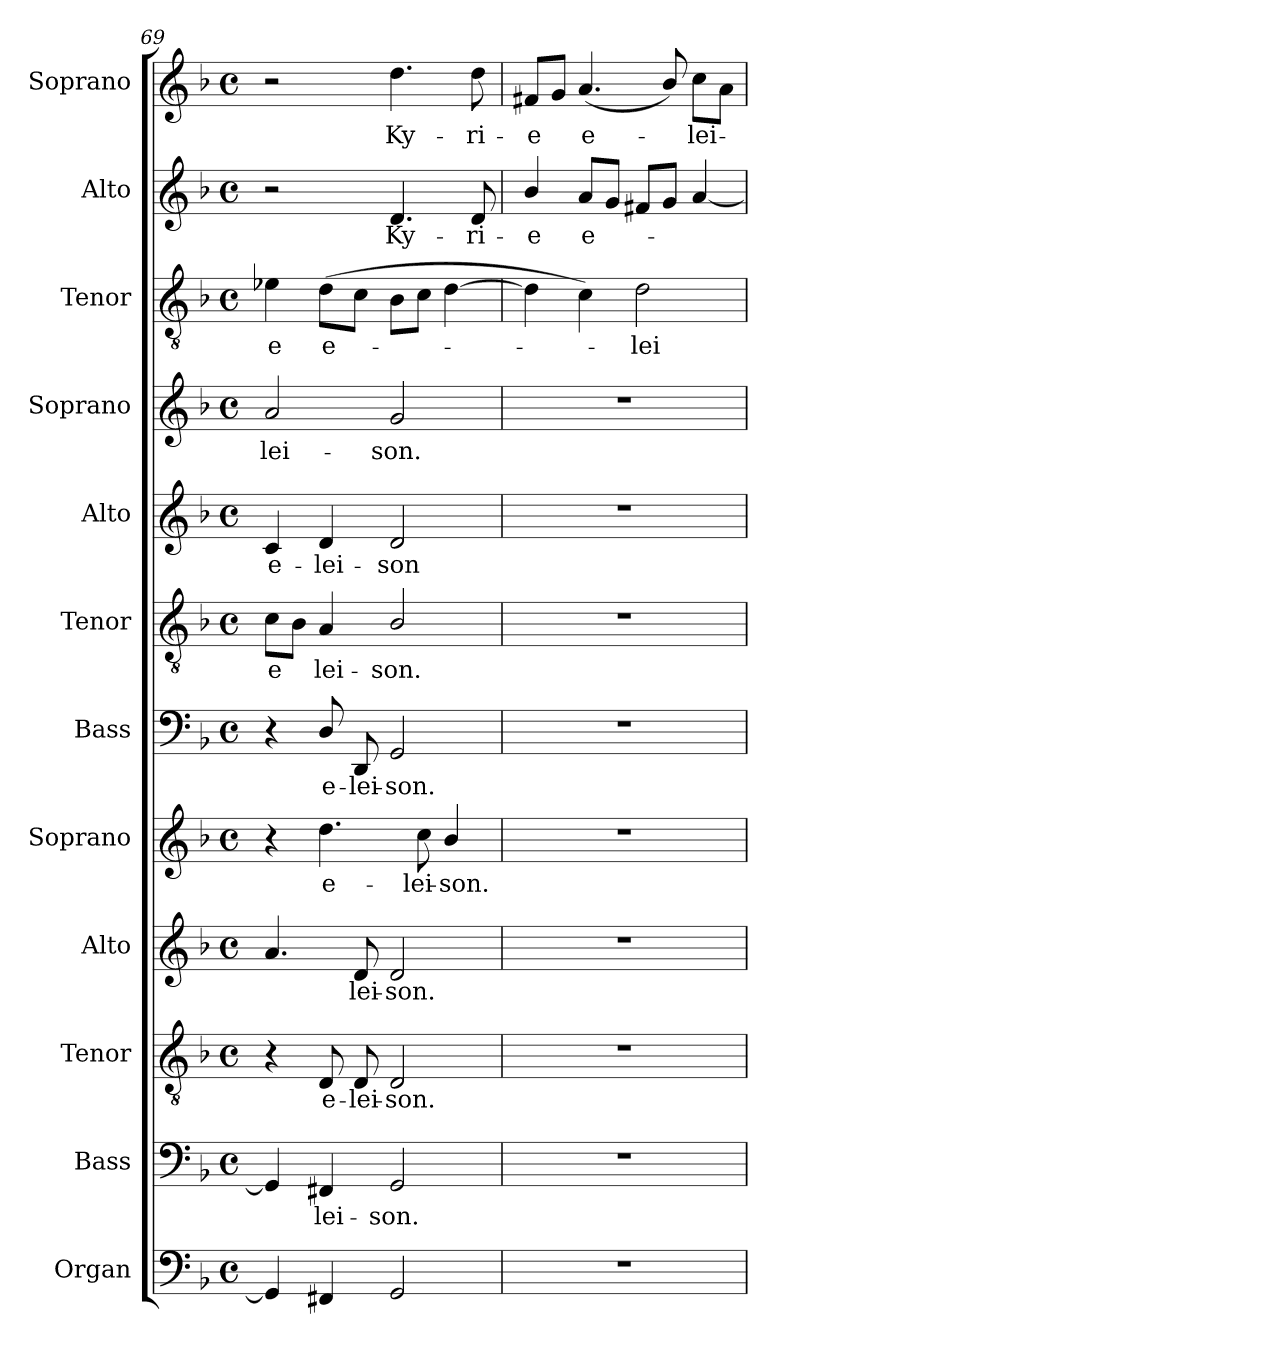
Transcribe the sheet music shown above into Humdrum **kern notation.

**kern	**kern	**text	**kern	**text	**kern	**text	**kern	**text	**kern	**text	**kern	**text	**kern	**text	**kern	**text	**kern	**text	**kern	**text	**kern	**text
*part12	*part11	*part11	*part10	*part10	*part9	*part9	*part8	*part8	*part7	*part7	*part6	*part6	*part5	*part5	*part4	*part4	*part3	*part3	*part2	*part2	*part1	*part1
*staff12	*staff11	*staff11	*staff10	*staff10	*staff9	*staff9	*staff8	*staff8	*staff7	*staff7	*staff6	*staff6	*staff5	*staff5	*staff4	*staff4	*staff3	*staff3	*staff2	*staff2	*staff1	*staff1
*I"Organ	*I"Bass	*	*I"Tenor	*	*I"Alto	*	*I"Soprano	*	*I"Bass	*	*I"Tenor	*	*I"Alto	*	*I"Soprano	*	*I"Tenor	*	*I"Alto	*	*I"Soprano	*
*I'Org.	*I'B.	*	*I'T.	*	*I'A.	*	*I'S.	*	*I'B.	*	*I'T.	*	*I'A.	*	*I'S.	*	*I'T.	*	*I'A.	*	*I'S.	*
*clefF4	*clefF4	*	*clefGv2	*	*clefG2	*	*clefG2	*	*clefF4	*	*clefGv2	*	*clefG2	*	*clefG2	*	*clefGv2	*	*clefG2	*	*clefG2	*
*	*	*	*ITrd7c12	*	*	*	*	*	*	*	*ITrd7c12	*	*	*	*	*	*ITrd7c12	*	*	*	*	*
*k[b-]	*k[b-]	*	*k[b-]	*	*k[b-]	*	*k[b-]	*	*k[b-]	*	*k[b-]	*	*k[b-]	*	*k[b-]	*	*k[b-]	*	*k[b-]	*	*k[b-]	*
*F:	*F:	*	*F:	*	*F:	*	*F:	*	*F:	*	*F:	*	*F:	*	*F:	*	*F:	*	*F:	*	*F:	*
*M4/4	*M4/4	*	*M4/4	*	*M4/4	*	*M4/4	*	*M4/4	*	*M4/4	*	*M4/4	*	*M4/4	*	*M4/4	*	*M4/4	*	*M4/4	*
*met(c)	*met(c)	*	*met(c)	*	*met(c)	*	*met(c)	*	*met(c)	*	*met(c)	*	*met(c)	*	*met(c)	*	*met(c)	*	*met(c)	*	*met(c)	*
=69	=69	=69	=69	=69	=69	=69	=69	=69	=69	=69	=69	=69	=69	=69	=69	=69	=69	=69	=69	=69	=69	=69
!	!	!	!	!	!	!	!	!	!	!	!	!LO:LY:b:color=#000000	!	!	!	!	!	!	!	!	!	!
!	!	!	!	!	!	!	!	!	!	!	!	!	!	!LO:LY:b:color=#000000	!	!	!	!	!	!	!	!
!	!	!	!	!	!	!	!	!	!	!	!	!	!	!	!	!LO:LY:b:color=#000000	!	!	!	!	!	!
!	!	!	!	!	!	!	!	!	!	!	!	!	!	!	!	!	!	!LO:LY:b:color=#000000	!	!	!	!
4GGi/]	4GGi/]	.	4r	.	4.ai/	.	4r	.	4r	.	8Ci\L	e	4ci/	e-	2ai/	-lei-	4E-Xi\	-e	2r	.	2r	.
.	.	.	.	.	.	.	.	.	.	.	8BB-i\J	.	.	.	.	.	.	.	.	.	.	.
!	!	!LO:LY:b:color=#000000	!	!	!	!	!	!	!	!	!	!	!	!	!	!	!	!	!	!	!	!
!	!	!	!	!LO:LY:b:color=#000000	!	!	!	!	!	!	!	!	!	!	!	!	!	!	!	!	!	!
!	!	!	!	!	!	!	!	!LO:LY:b:color=#000000	!	!	!	!	!	!	!	!	!	!	!	!	!	!
!	!	!	!	!	!	!	!	!	!	!LO:LY:b:color=#000000	!	!	!	!	!	!	!	!	!	!	!	!
!	!	!	!	!	!	!	!	!	!	!	!	!LO:LY:b:color=#000000	!	!	!	!	!	!	!	!	!	!
!	!	!	!	!	!	!	!	!	!	!	!	!	!	!LO:LY:b:color=#000000	!	!	!	!	!	!	!	!
!	!	!	!	!	!	!	!	!	!	!	!	!	!	!	!	!	!	!LO:LY:b:color=#000000	!	!	!	!
4FF#Xi/	4FF#Xi/	-lei-	8DDi/	e-	.	.	4.ddi\	e-	8Di/	e-	4AAi/	lei-	4di/	-lei-	.	.	(8Di\L	e-	.	.	.	.
!	!	!	!	!LO:LY:b:color=#000000	!	!	!	!	!	!	!	!	!	!	!	!	!	!	!	!	!	!
!	!	!	!	!	!	!LO:LY:b:color=#000000	!	!	!	!	!	!	!	!	!	!	!	!	!	!	!	!
!	!	!	!	!	!	!	!	!	!	!LO:LY:b:color=#000000	!	!	!	!	!	!	!	!	!	!	!	!
.	.	.	8DDi/	-lei-	8di/	-lei-	.	.	8DDi/	-lei-	.	.	.	.	.	.	8Ci\J	.	.	.	.	.
!	!	!LO:LY:b:color=#000000	!	!	!	!	!	!	!	!	!	!	!	!	!	!	!	!	!	!	!	!
!	!	!	!	!LO:LY:b:color=#000000	!	!	!	!	!	!	!	!	!	!	!	!	!	!	!	!	!	!
!	!	!	!	!	!	!LO:LY:b:color=#000000	!	!	!	!	!	!	!	!	!	!	!	!	!	!	!	!
!	!	!	!	!	!	!	!	!	!	!LO:LY:b:color=#000000	!	!	!	!	!	!	!	!	!	!	!	!
!	!	!	!	!	!	!	!	!	!	!	!	!LO:LY:b:color=#000000	!	!	!	!	!	!	!	!	!	!
!	!	!	!	!	!	!	!	!	!	!	!	!	!	!LO:LY:b:color=#000000	!	!	!	!	!	!	!	!
!	!	!	!	!	!	!	!	!	!	!	!	!	!	!	!	!LO:LY:b:color=#000000	!	!	!	!	!	!
!	!	!	!	!	!	!	!	!	!	!	!	!	!	!	!	!	!	!	!	!LO:LY:b:color=#000000	!	!
!	!	!	!	!	!	!	!	!	!	!	!	!	!	!	!	!	!	!	!	!	!	!LO:LY:b:color=#000000
2GGi/	2GGi/	-son.	2DDi/	-son.	2di/	-son.	.	.	2GGi/	-son.	2BB-i/	-son.	2di/	-son	2gi/	-son.	8BB-i\L	.	4.di/	Ky-	4.ddi\	Ky-
!	!	!	!	!	!	!	!	!LO:LY:b:color=#000000	!	!	!	!	!	!	!	!	!	!	!	!	!	!
.	.	.	.	.	.	.	8cci\	-lei-	.	.	.	.	.	.	.	.	8Ci\J	.	.	.	.	.
!	!	!	!	!	!	!	!	!LO:LY:b:color=#000000	!	!	!	!	!	!	!	!	!	!	!	!	!	!
.	.	.	.	.	.	.	4b-i/	-son.	.	.	.	.	.	.	.	.	[>4Di\	.	.	.	.	.
!	!	!	!	!	!	!	!	!	!	!	!	!	!	!	!	!	!	!	!	!LO:LY:b:color=#000000	!	!
!	!	!	!	!	!	!	!	!	!	!	!	!	!	!	!	!	!	!	!	!	!	!LO:LY:b:color=#000000
.	.	.	.	.	.	.	.	.	.	.	.	.	.	.	.	.	.	.	8di/	-ri-	8ddi\	-ri-
=70	=70	=70	=70	=70	=70	=70	=70	=70	=70	=70	=70	=70	=70	=70	=70	=70	=70	=70	=70	=70	=70	=70
!	!	!	!	!	!	!	!	!	!	!	!	!	!	!	!	!	!	!	!	!LO:LY:b:color=#000000	!	!
!	!	!	!	!	!	!	!	!	!	!	!	!	!	!	!	!	!	!	!	!	!	!LO:LY:b:color=#000000
1r	1r	.	1r	.	1r	.	1r	.	1r	.	1r	.	1r	.	1r	.	4Di\]	.	4b-i/	-e	8f#Xi/L	-e
.	.	.	.	.	.	.	.	.	.	.	.	.	.	.	.	.	.	.	.	.	8gi/J	.
!	!	!	!	!	!	!	!	!	!	!	!	!	!	!	!	!	!	!	!	!LO:LY:b:color=#000000	!	!
!	!	!	!	!	!	!	!	!	!	!	!	!	!	!	!	!	!	!	!	!	!	!LO:LY:b:color=#000000
.	.	.	.	.	.	.	.	.	.	.	.	.	.	.	.	.	4Ci\)	.	8ai/L	e-	(4.ai/	e-
.	.	.	.	.	.	.	.	.	.	.	.	.	.	.	.	.	.	.	8gi/J	.	.	.
!	!	!	!	!	!	!	!	!	!	!	!	!	!	!	!	!	!	!LO:LY:b:color=#000000	!	!	!	!
.	.	.	.	.	.	.	.	.	.	.	.	.	.	.	.	.	2Di\	-lei-	8f#Xi/L	.	.	.
.	.	.	.	.	.	.	.	.	.	.	.	.	.	.	.	.	.	.	8gi/J	.	8b-i/)	.
!	!	!	!	!	!	!	!	!	!	!	!	!	!	!	!	!	!	!	!	!	!	!LO:LY:b:color=#000000
.	.	.	.	.	.	.	.	.	.	.	.	.	.	.	.	.	.	.	[<4ai/	.	8cci\L	-lei-
.	.	.	.	.	.	.	.	.	.	.	.	.	.	.	.	.	.	.	.	.	8ai\J	.
=	=	=	=	=	=	=	=	=	=	=	=	=	=	=	=	=	=	=	=	=	=	=
*-	*-	*-	*-	*-	*-	*-	*-	*-	*-	*-	*-	*-	*-	*-	*-	*-	*-	*-	*-	*-	*-	*-
